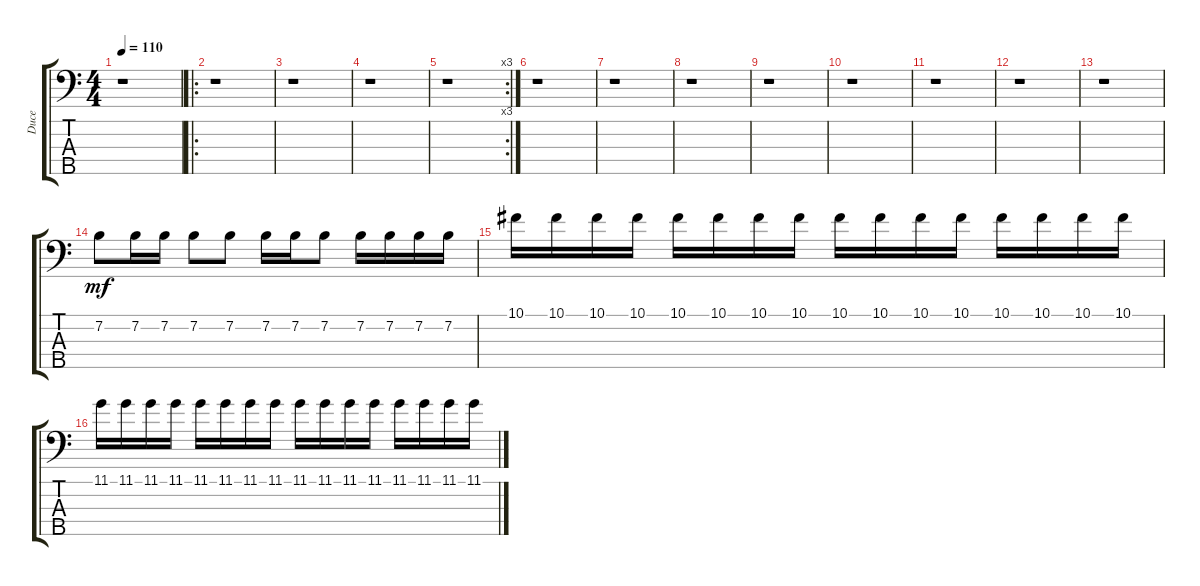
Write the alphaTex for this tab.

\track ("Duce" "Duce") {instrument electricbasspick}
\staff {score tabs}
\tuning (Ab2 E2 B1 Gb1 B0) {hide}
\ts (4 4)
\tempo 110
\clef f4
\ks c
r.1{dy mf} |
\ro
r.1 |
r.1 |
r.1 |
\rc 3
r.1 |
r.1 |
r.1 |
r.1 |
r.1 |
r.1 |
r.1 |
r.1 |
r.1 |
7.2.8 7.2.16 7.2.16 7.2.8 7.2.8 7.2.16 7.2.16 7.2.8 7.2.16 7.2.16 7.2.16 7.2.16 |
10.1.16 10.1.16 10.1.16 10.1.16 10.1.16 10.1.16 10.1.16 10.1.16 10.1.16 10.1.16 10.1.16 10.1.16 10.1.16 10.1.16 10.1.16 10.1.16 |
11.1.16 11.1.16 11.1.16 11.1.16 11.1.16 11.1.16 11.1.16 11.1.16 11.1.16 11.1.16 11.1.16 11.1.16 11.1.16 11.1.16 11.1.16 11.1.16
